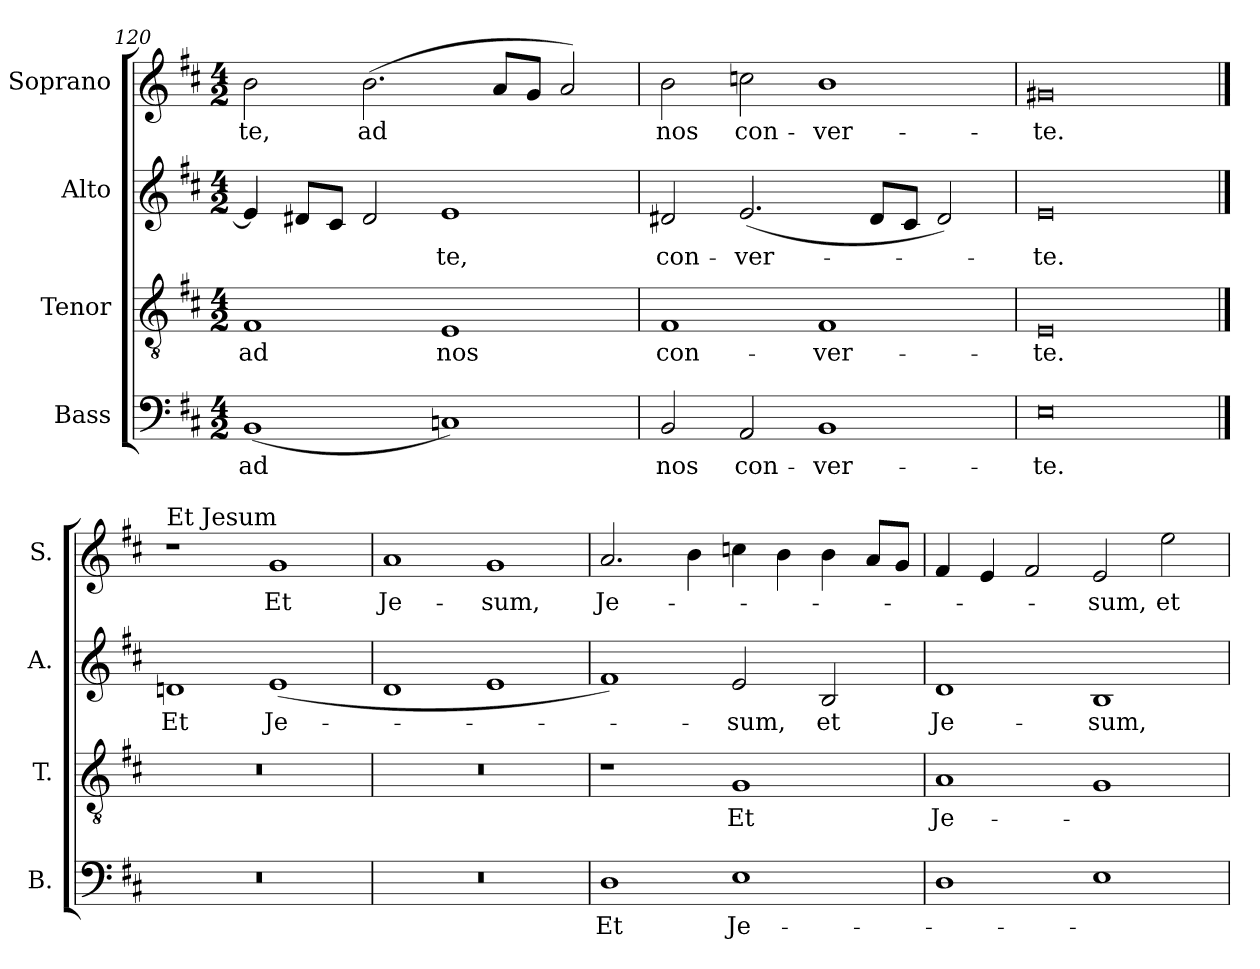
**kern	**text	**kern	**text	**kern	**text	**kern	**text
*part4	*part4	*part3	*part3	*part2	*part2	*part1	*part1
*staff4	*staff4	*staff3	*staff3	*staff2	*staff2	*staff1	*staff1
*I"Bass	*	*I"Tenor	*	*I"Alto	*	*I"Soprano	*
*I'B.	*	*I'T.	*	*I'A.	*	*I'S.	*
*clefF4	*	*clefGv2	*	*clefG2	*	*clefG2	*
*	*	*ITrd7c12	*	*	*	*	*
*k[f#c#]	*	*k[f#c#]	*	*k[f#c#]	*	*k[f#c#]	*
*D:	*	*D:	*	*D:	*	*D:	*
*M4/2	*	*M4/2	*	*M4/2	*	*M4/2	*
=120	=120	=120	=120	=120	=120	=120	=120
!	!LO:LY:b:color=#000000	!	!	!	!	!	!
!	!	!	!LO:LY:b:color=#000000	!	!	!	!
!	!	!	!	!	!	!	!LO:LY:b:color=#000000
(1BBi	ad	1FF#i	ad	4ei/]	.	2bi\	-te,
.	.	.	.	8d#Xi/L	.	.	.
.	.	.	.	8c#i/J	.	.	.
!	!	!	!	!	!	!	!LO:LY:b:color=#000000
.	.	.	.	2d#i/	.	(2.bi\	ad
!	!	!	!LO:LY:b:color=#000000	!	!	!	!
!	!	!	!	!	!LO:LY:b:color=#000000	!	!
1Cni)	.	1EEi	nos	1ei	-te,	.	.
.	.	.	.	.	.	8ai/L	.
.	.	.	.	.	.	8gi/J	.
.	.	.	.	.	.	2ai/)	.
=121	=121	=121	=121	=121	=121	=121	=121
!	!LO:LY:b:color=#000000	!	!	!	!	!	!
!	!	!	!LO:LY:b:color=#000000	!	!	!	!
!	!	!	!	!	!LO:LY:b:color=#000000	!	!
!	!	!	!	!	!	!	!LO:LY:b:color=#000000
2BBi/	nos	1FF#i	con-	2d#Xi/	con-	2bi\	nos
!	!LO:LY:b:color=#000000	!	!	!	!	!	!
!	!	!	!	!	!LO:LY:b:color=#000000	!	!
!	!	!	!	!	!	!	!LO:LY:b:color=#000000
2AAi/	con-	.	.	(2.ei/	-ver-	2ccni\	con-
!	!LO:LY:b:color=#000000	!	!	!	!	!	!
!	!	!	!LO:LY:b:color=#000000	!	!	!	!
!	!	!	!	!	!	!	!LO:LY:b:color=#000000
1BBi	-ver-	1FF#i	-ver-	.	.	1bi	-ver-
.	.	.	.	8d#i/L	.	.	.
.	.	.	.	8c#i/J	.	.	.
.	.	.	.	2d#i/)	.	.	.
=122	=122	=122	=122	=122	=122	=122	=122
!	!LO:LY:b:color=#000000	!	!	!	!	!	!
!	!	!	!LO:LY:b:color=#000000	!	!	!	!
!	!	!	!	!	!LO:LY:b:color=#000000	!	!
!	!	!	!	!	!	!	!LO:LY:b:color=#000000
0Ei	-te.	0EEi	-te.	0ei	-te.	0g#Xi	-te.
!!LO:LB:g=z
==123	==123	==123	==123	==123	==123	==123	==123
!LO:N:vis=1	!	!LO:N:vis=1	!	!	!	!	!
!	!	!	!	!	!	!LO:TX:a:t=Et Jesum	!
!	!	!	!	!	!LO:LY:b:color=#000000	!	!
0r	.	0r	.	1dni	Et	1r	.
!	!	!	!	!	!LO:LY:b:color=#000000	!	!
!	!	!	!	!	!	!	!LO:LY:b:color=#000000
.	.	.	.	(1ei	Je-	1gi	Et
=124	=124	=124	=124	=124	=124	=124	=124
!LO:N:vis=1	!	!LO:N:vis=1	!	!	!	!	!
!	!	!	!	!	!	!	!LO:LY:b:color=#000000
0r	.	0r	.	1di	.	1ai	Je-
!	!	!	!	!	!	!	!LO:LY:b:color=#000000
.	.	.	.	1ei	.	1gi	-sum,
=125	=125	=125	=125	=125	=125	=125	=125
!	!LO:LY:b:color=#000000	!	!	!	!	!	!
!	!	!	!	!	!	!	!LO:LY:b:color=#000000
1Di	Et	1r	.	1f#i)	.	2.ai/	Je-
.	.	.	.	.	.	4bi\	.
!	!LO:LY:b:color=#000000	!	!	!	!	!	!
!	!	!	!LO:LY:b:color=#000000	!	!	!	!
!	!	!	!	!	!LO:LY:b:color=#000000	!	!
1Ei	Je-	1GGi	Et	2ei/	-sum,	4ccni\	.
.	.	.	.	.	.	4bi\	.
!	!	!	!	!	!LO:LY:b:color=#000000	!	!
.	.	.	.	2Bi/	et	4bi\	.
.	.	.	.	.	.	8ai/L	.
.	.	.	.	.	.	8gi/J	.
=126	=126	=126	=126	=126	=126	=126	=126
!	!	!	!LO:LY:b:color=#000000	!	!	!	!
!	!	!	!	!	!LO:LY:b:color=#000000	!	!
1Di	.	1AAi	Je-	1di	Je-	4f#i/	.
.	.	.	.	.	.	4ei/	.
.	.	.	.	.	.	2f#i/	.
!	!	!	!	!	!LO:LY:b:color=#000000	!	!
!	!	!	!	!	!	!	!LO:LY:b:color=#000000
1Ei	.	1GGi	.	1Bi	-sum,	2ei/	-sum,
!	!	!	!	!	!	!	!LO:LY:b:color=#000000
.	.	.	.	.	.	2eei\	et
=	=	=	=	=	=	=	=
*-	*-	*-	*-	*-	*-	*-	*-
